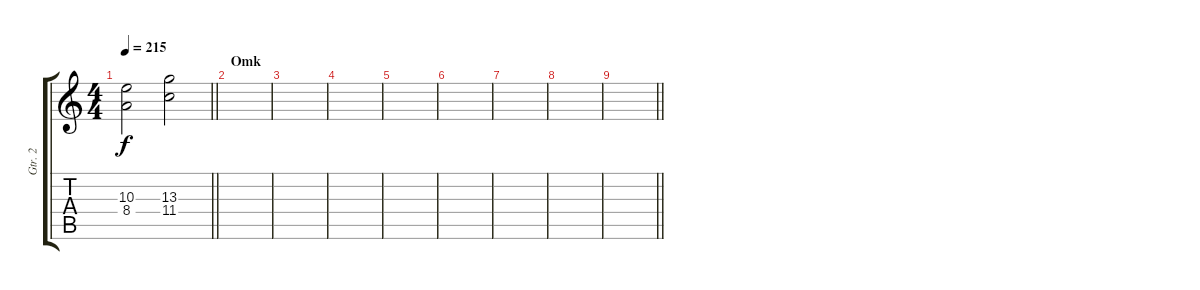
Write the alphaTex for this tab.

\track ("Gtr. 2" "Gtr. 2") {instrument distortionguitar}
\staff {score tabs}
\tuning (Eb4 Bb3 Gb3 Db3 Ab2 Eb2) {hide}
\ts (4 4)
\tempo 215
\clef g2
\barLineRight lightlight
\ks c
(10.3{t} 8.4{t}).2{dy f} (13.3 11.4).2 |
\section ("" "Omk")
|
|
|
|
|
|
|
\barLineRight lightlight
